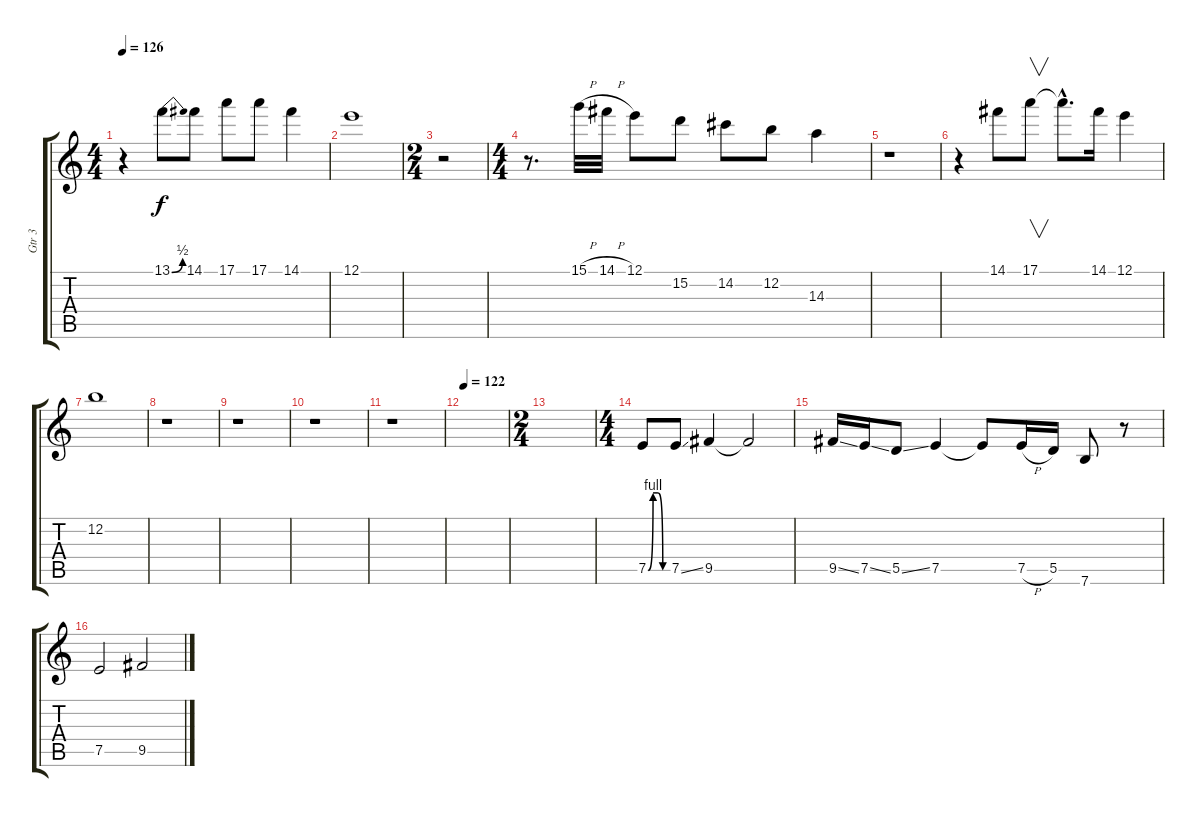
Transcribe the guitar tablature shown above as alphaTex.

\track ("Gtr 3" "Gtr 3") {instrument electricguitarjazz}
\staff {score tabs}
\tuning (E4 B3 G3 D3 A2 E2) {hide}
\ts (4 4)
\tempo 126
\clef g2
\ks c
r.4{dy f} 13.1{be (bend 0 0 60 2)}.8 14.1.8 17.1.8 17.1.8 14.1.4 |
12.1.1 |
\ts (2 4)
r.2 |
\ts (4 4)
r.8{d} 15.1{h}.32 14.1{h}.32 12.1.8 15.2.8 14.2.8 12.2.8 14.3.4 |
r.1 |
r.4 14.1.8 17.1.8{v} 17.1{hac t}.8{d} 14.1.16 12.1.4 |
12.2.1 |
r.1 |
r.1 |
r.1 |
r.1 |
\tempo 122
|
\ts (2 4)
|
\ts (4 4)
7.5{be (custom 0 0 15 4 30 4 45 0 60 0)}.8 7.5{ss}.8 9.5.4 9.5{t}.2 |
9.5{ss}.16 7.5{ss}.16 5.5{ss}.8 7.5.4 7.5{t}.8 7.5{h}.16 5.5.16 7.6.8 r.8 |
7.5.2 9.5.2
